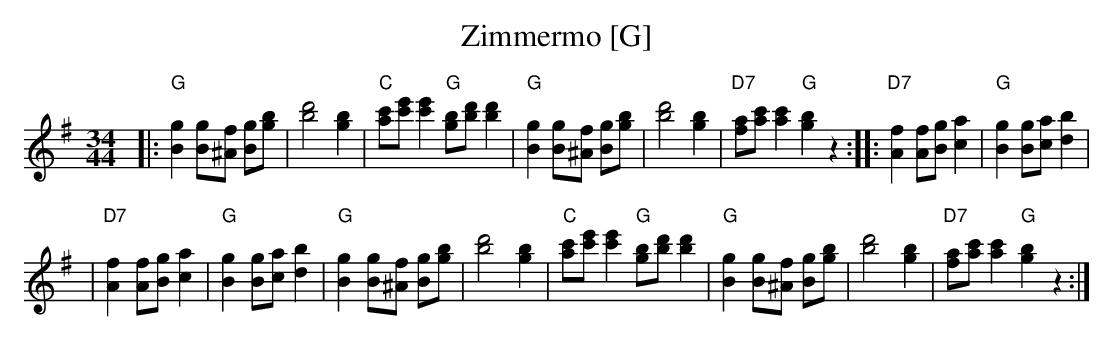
X:1
T: Zimmermo [G]
M: 34/44
L: 1/8
K: G
|:"G" [g2B2] [gB][f^A] [gB][bg] | [d'4b4] [b2g2] \
| "C"[c'a][e'c'][e'2c'2] "G"[bg][d'b][d'2b2] \
| "G" [g2B2] [gB][f^A] [gB][bg] | [d'4b4] [b2g2] \
| "D7"[af][c'a][c'2a2] "G"[b2g2]z2 \
::"D7"[f2A2] [fA][gB] [a2c2] | "G"[g2B2] [gB][ac] [b2d2] |
| "D7"[f2A2] [fA][gB] [a2c2] | "G"[g2B2] [gB][ac] [b2d2] \
| "G" [g2B2] [gB][f^A] [gB][bg] | [d'4b4] [b2g2] \
| "C"[c'a][e'c'][e'2c'2] "G"[bg][d'b][d'2b2] \
| "G" [g2B2] [gB][f^A] [gB][bg] | [d'4b4] [b2g2] \
| "D7"[af][c'a][c'2a2] "G"[b2g2]z2 :|
